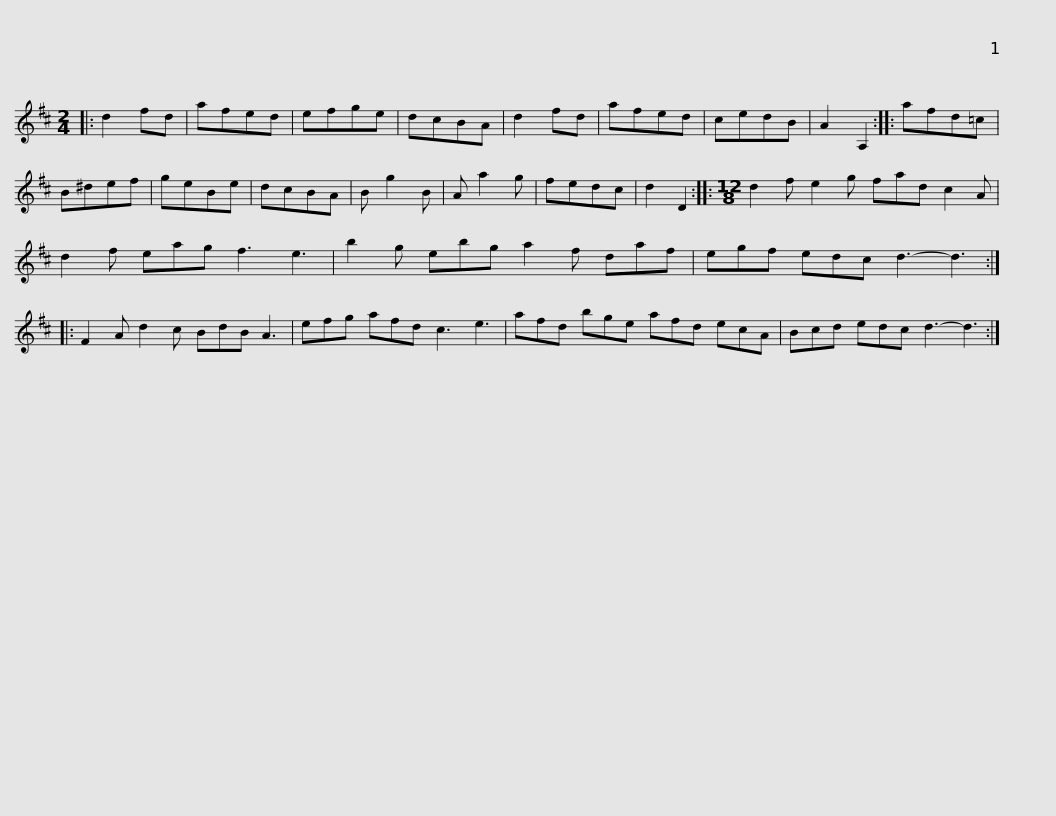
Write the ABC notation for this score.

X:1
L:1/8
M:2/4
I:linebreak $
K:D
V:1 treble
V:1
|: d2 fd | afed | efge | dcBA | d2 fd | %5
 afed | cedB | A2 A,2 :: afd=c | B^def |$ %10
 geBe | dcBA | B g2 B | A a2 g | fedc | %15
 d2 D2 ::[M:12/8] d2 f e2 g fad c2 A | d2 f eag f3 e3 |$ b2 g ebg a2 f daf | egf edc d3- d3 :: %20
 F2 A d2 c BdB A3 | efg afd c3 e3 |$ afd bge afd ecA | Bcd edc d3- d3 :| %24
